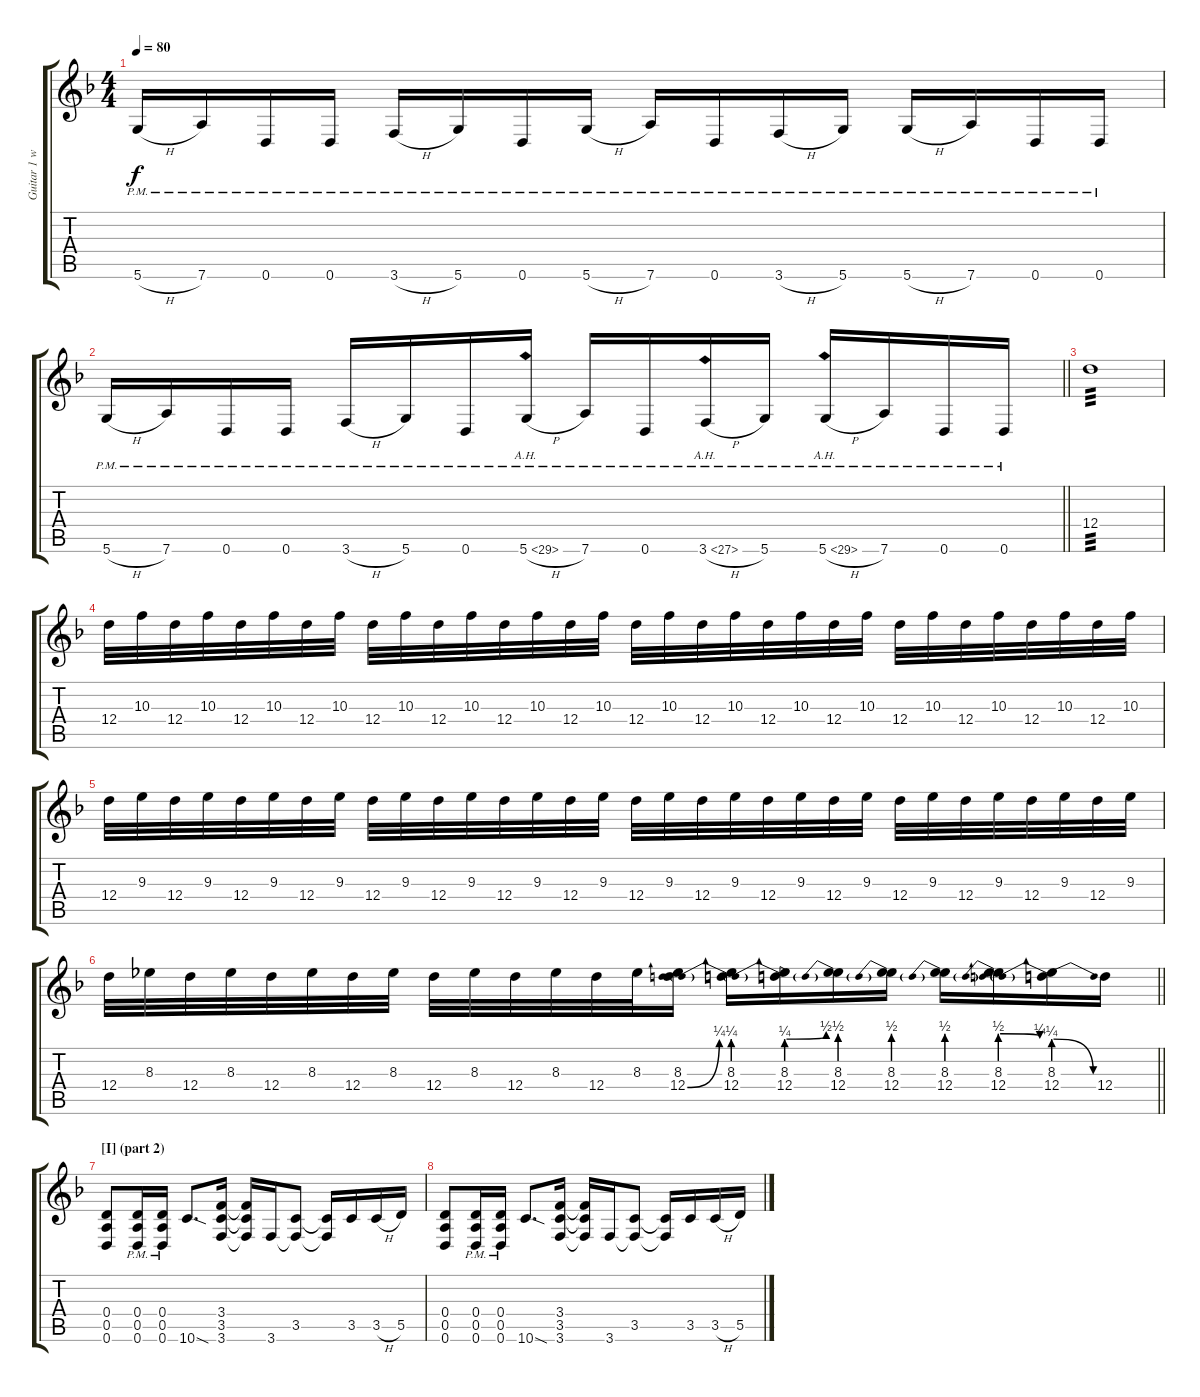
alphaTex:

\track ("Guitar 1 w/ flanger, delay and wah" "Guitar 1 w") {instrument distortionguitar}
\staff {score tabs}
\tuning (E4 B3 G3 D3 A2 D2) {hide}
\ts (4 4)
\tempo 80
\clef g2
\ks dminor
5.6{h pm}.16{dy f} 7.6{pm}.16 0.6{pm}.16 0.6{pm}.16 3.6{h pm}.16 5.6{pm}.16 0.6{pm}.16 5.6{h pm}.16 7.6{pm}.16 0.6{pm}.16 3.6{h pm}.16 5.6{pm}.16 5.6{h pm}.16 7.6{pm}.16 0.6{pm}.16 0.6{pm}.16 |
\barLineRight lightlight
5.6{h pm}.16 7.6{pm}.16 0.6{pm}.16 0.6{pm}.16 3.6{h pm}.16 5.6{pm}.16 0.6{pm}.16 5.6{ah 24 h pm}.16 7.6{pm}.16 0.6{pm}.16 3.6{ah 24 h pm}.16 5.6{pm}.16 5.6{ah 24 h pm}.16 7.6{pm}.16 0.6{pm}.16 0.6{pm}.16 |
12.4.1{tp 3} |
12.4.32 10.3.32 12.4.32 10.3.32 12.4.32 10.3.32 12.4.32 10.3.32 12.4.32 10.3.32 12.4.32 10.3.32 12.4.32 10.3.32 12.4.32 10.3.32 12.4.32 10.3.32 12.4.32 10.3.32 12.4.32 10.3.32 12.4.32 10.3.32 12.4.32 10.3.32 12.4.32 10.3.32 12.4.32 10.3.32 12.4.32 10.3.32 |
12.4.32 9.3.32 12.4.32 9.3.32 12.4.32 9.3.32 12.4.32 9.3.32 12.4.32 9.3.32 12.4.32 9.3.32 12.4.32 9.3.32 12.4.32 9.3.32 12.4.32 9.3.32 12.4.32 9.3.32 12.4.32 9.3.32 12.4.32 9.3.32 12.4.32 9.3.32 12.4.32 9.3.32 12.4.32 9.3.32 12.4.32 9.3.32 |
\barLineRight lightlight
12.4.32 8.3.32 12.4.32 8.3.32 12.4.32 8.3.32 12.4.32 8.3.32 12.4.32 8.3.32 12.4.32 8.3.32 12.4.32 8.3.32 (8.3 12.4{be (bend 0 0 60 1)}).16 (8.3 12.4{be (prebend 0 1 60 1)}).16 (8.3 12.4{be (prebendbend 0 1 60 2)}).16 (8.3 12.4{be (prebend 0 2 60 2)}).16 (8.3 12.4{be (prebend 0 2 60 2)}).16 (8.3 12.4{be (prebend 0 2 60 2)}).16 (8.3 12.4{be (prebendrelease 0 2 60 1)}).16 (8.3 12.4{be (prebendrelease 0 1 60 0)}).16 12.4.16 |
\section ("" "[I] (part 2)")
(0.4 0.5 0.6).8 (0.4{pm} 0.5{pm} 0.6{pm}).16 (0.4{pm} 0.5{pm} 0.6{pm}).16 10.6{sod}.8{d} (3.4 3.5 3.6).16 (3.4{t} 3.5{t} 3.6{t}).16 3.6.16 (3.5 3.6{t}).8 (3.5{t} 3.6{t}).16 3.5.16 3.5{h}.16 5.5.16 |
(0.4 0.5 0.6).8 (0.4{pm} 0.5{pm} 0.6{pm}).16 (0.4{pm} 0.5{pm} 0.6{pm}).16 10.6{sod}.8{d} (3.4 3.5 3.6).16 (3.4{t} 3.5{t} 3.6{t}).16 3.6.16 (3.5 3.6{t}).8 (3.5{t} 3.6{t}).16 3.5.16 3.5{h}.16 5.5.16
